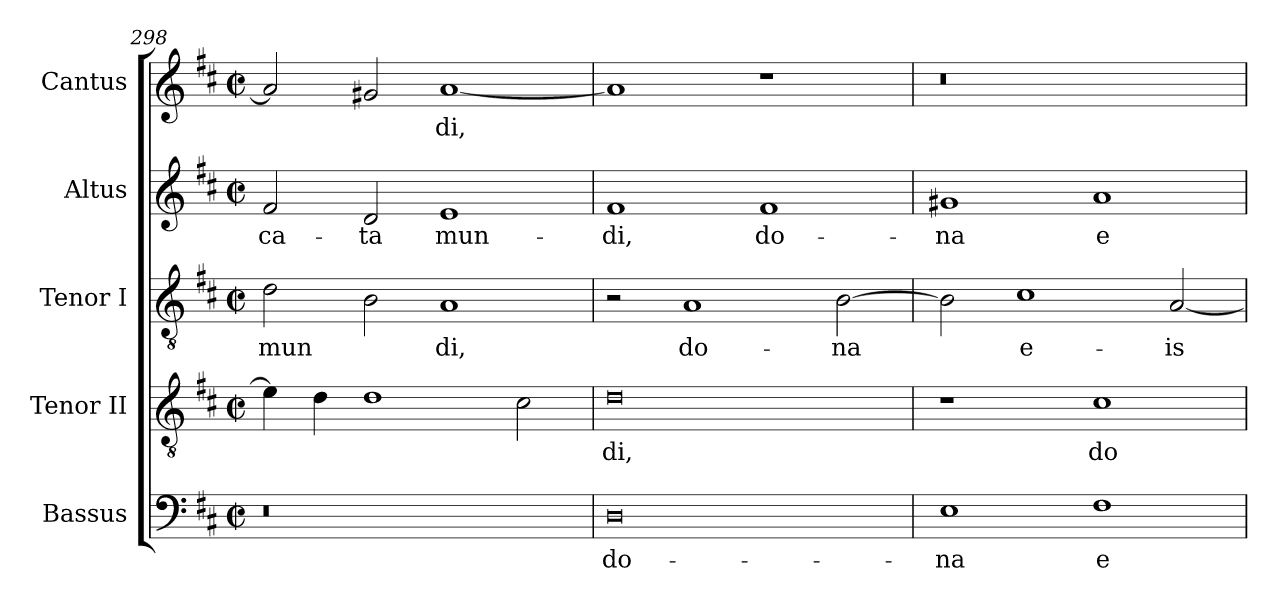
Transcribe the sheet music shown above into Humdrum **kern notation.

**kern	**text	**kern	**text	**kern	**text	**kern	**text	**kern	**text
*part5	*part5	*part4	*part4	*part3	*part3	*part2	*part2	*part1	*part1
*staff5	*staff5	*staff4	*staff4	*staff3	*staff3	*staff2	*staff2	*staff1	*staff1
*I"Bassus	*	*I"Tenor II	*	*I"Tenor I	*	*I"Altus	*	*I"Cantus	*
*I'B	*	*I'T II	*	*I'T I	*	*I'A	*	*I'C	*
*clefF4	*	*clefGv2	*	*clefGv2	*	*clefG2	*	*clefG2	*
*k[f#c#]	*	*k[f#c#]	*	*k[f#c#]	*	*k[f#c#]	*	*k[f#c#]	*
*D:	*	*D:	*	*D:	*	*D:	*	*D:	*
*M2/2	*	*M2/2	*	*M2/2	*	*M2/2	*	*M2/2	*
*met(c|)	*	*met(c|)	*	*met(c|)	*	*met(c|)	*	*met(c|)	*
=298	=298	=298	=298	=298	=298	=298	=298	=298	=298
!	!	!	!LO:LY:b:cj	!	!LO:LY:b:cj	!	!LO:LY:b:cj	!	!LO:LY:b:cj
0r	.	4e\]	.	2d\	mun-	2f#/	-ca-	2a/]	--
!	!	!	!LO:LY:b:cj	!	!	!	!	!	!
.	.	4d\	.	.	.	.	.	.	.
!	!	!	!LO:LY:b:cj	!	!LO:LY:b:cj	!	!LO:LY:b:cj	!	!LO:LY:b:cj
.	.	1d	.	2B\	--	2d/	-ta	2g#/	--
!	!	!	!	!	!LO:LY:b:cj	!	!LO:LY:b:cj	!	!LO:LY:b:cj
.	.	.	.	1A	-di,	1e	mun-	[<1a	-di,
!	!	!	!LO:LY:b:cj	!	!	!	!	!	!
.	.	2c#\	.	.	.	.	.	.	.
!!LO:LB:g=z
=299	=299	=299	=299	=299	=299	=299	=299	=299	=299
!	!LO:LY:b:cj	!	!LO:LY:b:cj	!	!	!	!LO:LY:b:cj	!	!LO:LY:b:cj
0D	do-	0d	di,	2r	.	1f#	-di,	1a]	.
!	!	!	!	!	!LO:LY:b:cj	!	!	!	!
.	.	.	.	1A	do-	.	.	.	.
!	!	!	!	!	!	!	!LO:LY:b:cj	!	!
.	.	.	.	.	.	1f#	do-	1r	.
!	!	!	!	!	!LO:LY:b:cj	!	!	!	!
.	.	.	.	[>2B\	-na	.	.	.	.
=300	=300	=300	=300	=300	=300	=300	=300	=300	=300
!	!LO:LY:b:cj	!	!	!	!LO:LY:b:cj	!	!LO:LY:b:cj	!	!
1E	-na	1r	.	2B\]	.	1g#X	-na	0r	.
!	!	!	!	!	!LO:LY:b:cj	!	!	!	!
.	.	.	.	1c#	e-	.	.	.	.
!	!LO:LY:b:cj	!	!LO:LY:b:cj	!	!	!	!LO:LY:b:cj	!	!
1F#	e-	1c#	do	.	.	1a	e-	.	.
!	!	!	!	!	!LO:LY:b:cj	!	!	!	!
.	.	.	.	[<2A/	-is	.	.	.	.
=	=	=	=	=	=	=	=	=	=
*-	*-	*-	*-	*-	*-	*-	*-	*-	*-
